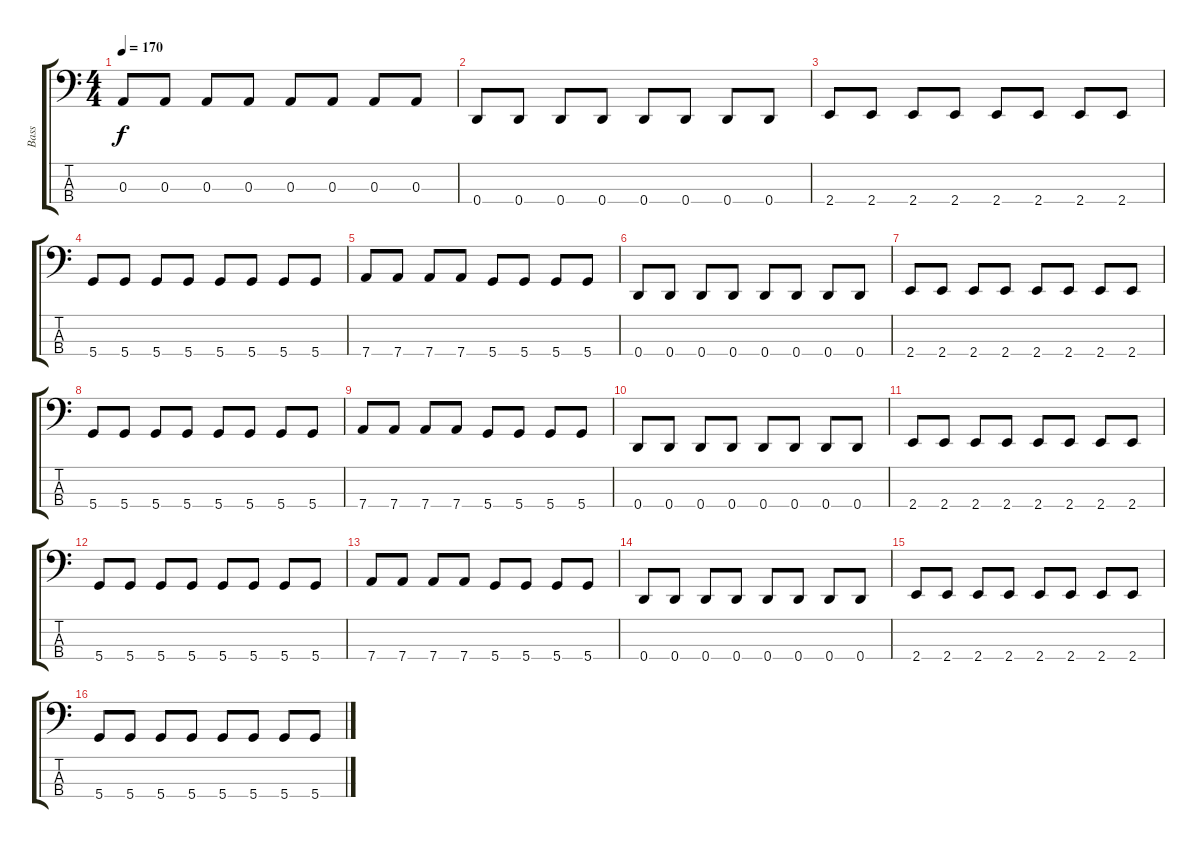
\track ("Bass" "Bass") {instrument electricbasspick}
\staff {score tabs}
\tuning (G2 D2 A1 D1) {hide}
\ts (4 4)
\tempo 170
\clef f4
\ks c
0.3.8{dy f} 0.3.8 0.3.8 0.3.8 0.3.8 0.3.8 0.3.8 0.3.8 |
0.4.8 0.4.8 0.4.8 0.4.8 0.4.8 0.4.8 0.4.8 0.4.8 |
2.4.8 2.4.8 2.4.8 2.4.8 2.4.8 2.4.8 2.4.8 2.4.8 |
5.4.8 5.4.8 5.4.8 5.4.8 5.4.8 5.4.8 5.4.8 5.4.8 |
7.4.8 7.4.8 7.4.8 7.4.8 5.4.8 5.4.8 5.4.8 5.4.8 |
0.4.8 0.4.8 0.4.8 0.4.8 0.4.8 0.4.8 0.4.8 0.4.8 |
2.4.8 2.4.8 2.4.8 2.4.8 2.4.8 2.4.8 2.4.8 2.4.8 |
5.4.8 5.4.8 5.4.8 5.4.8 5.4.8 5.4.8 5.4.8 5.4.8 |
7.4.8 7.4.8 7.4.8 7.4.8 5.4.8 5.4.8 5.4.8 5.4.8 |
0.4.8 0.4.8 0.4.8 0.4.8 0.4.8 0.4.8 0.4.8 0.4.8 |
2.4.8 2.4.8 2.4.8 2.4.8 2.4.8 2.4.8 2.4.8 2.4.8 |
5.4.8 5.4.8 5.4.8 5.4.8 5.4.8 5.4.8 5.4.8 5.4.8 |
7.4.8 7.4.8 7.4.8 7.4.8 5.4.8 5.4.8 5.4.8 5.4.8 |
0.4.8 0.4.8 0.4.8 0.4.8 0.4.8 0.4.8 0.4.8 0.4.8 |
2.4.8 2.4.8 2.4.8 2.4.8 2.4.8 2.4.8 2.4.8 2.4.8 |
5.4.8 5.4.8 5.4.8 5.4.8 5.4.8 5.4.8 5.4.8 5.4.8
